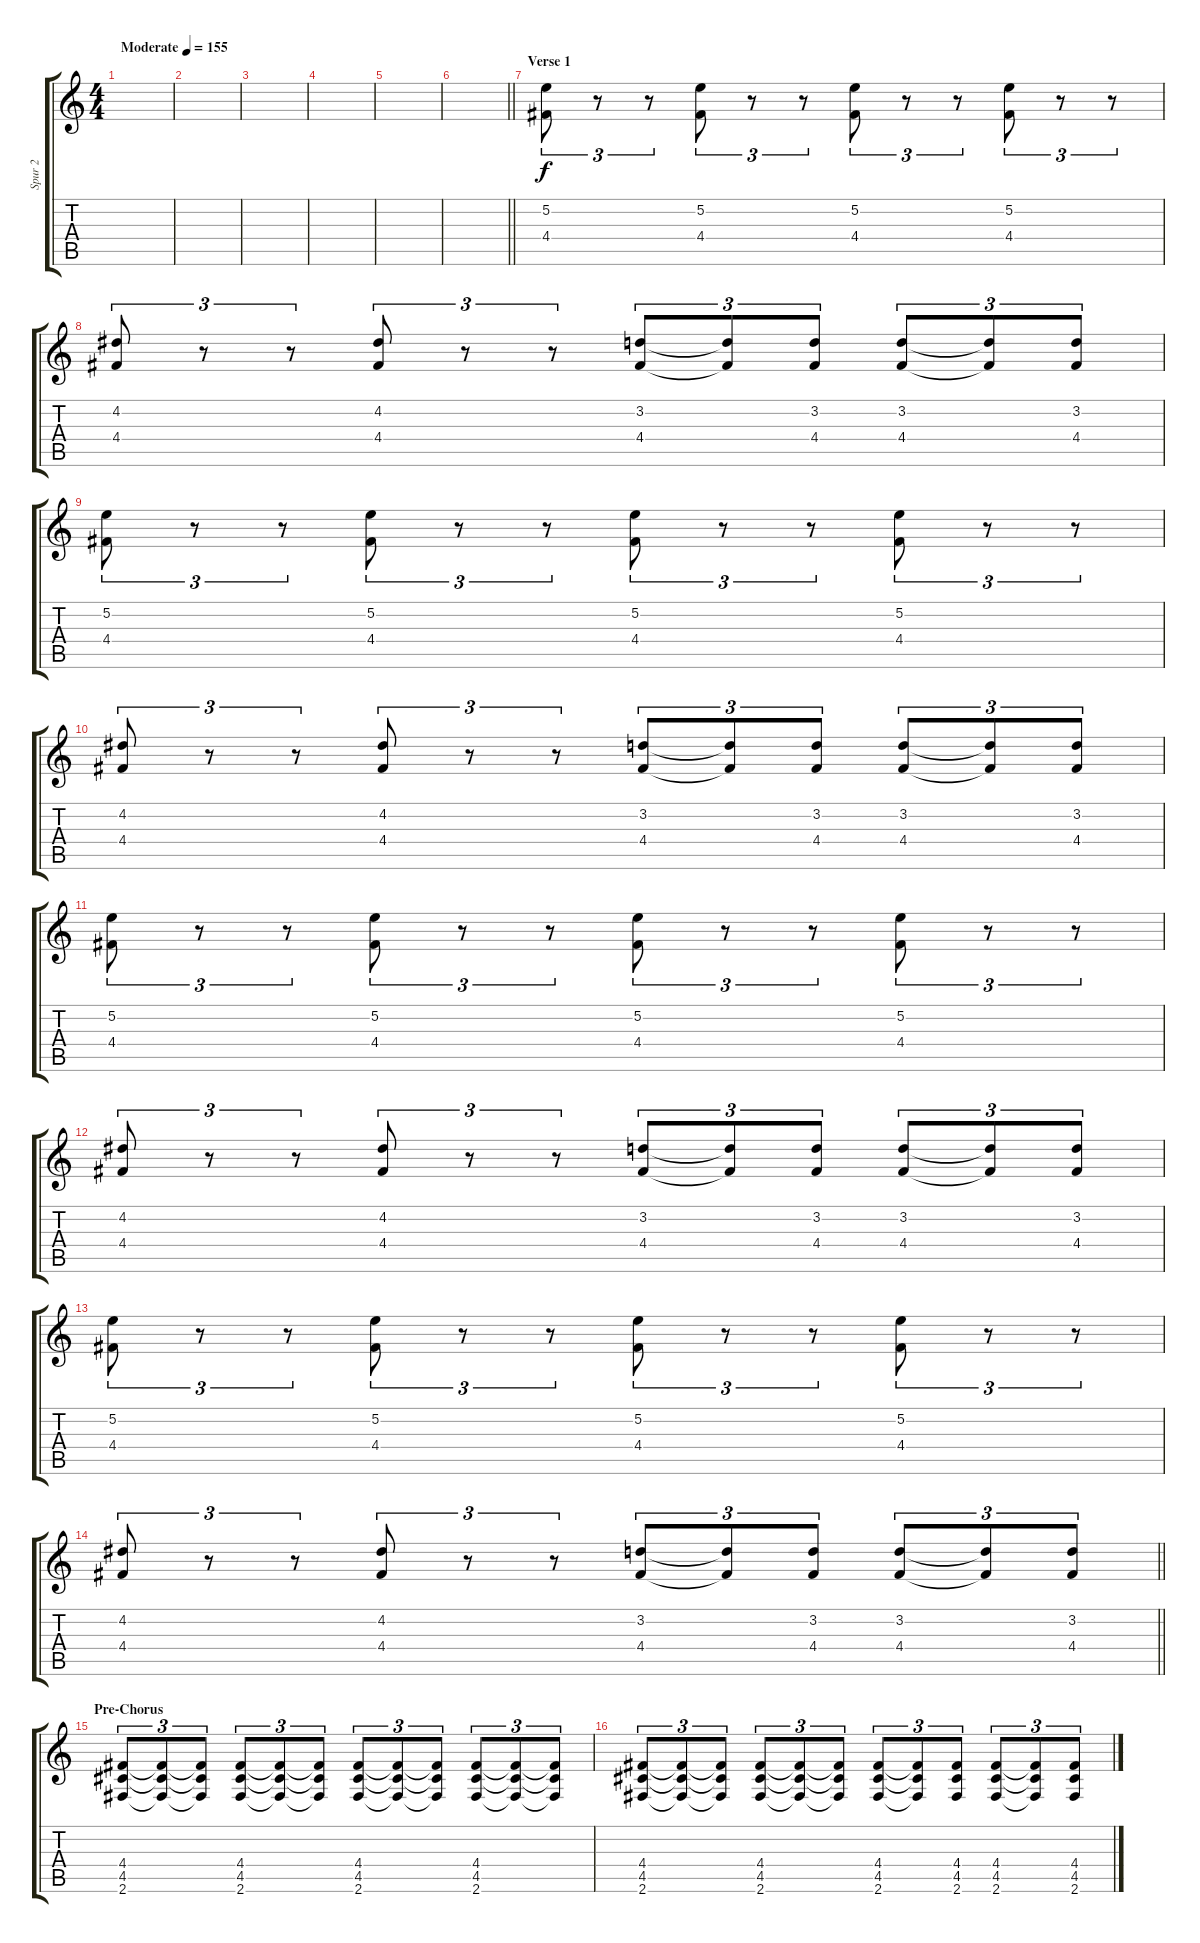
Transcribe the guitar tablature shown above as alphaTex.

\track ("Spur 2" "Spur 2") {instrument overdrivenguitar}
\staff {score tabs}
\tuning (E4 B3 G3 D3 A2 E2) {hide}
\ts (4 4)
\tempo (155 "Moderate")
\clef g2
\ks c
|
|
|
|
|
\barLineRight lightlight
|
\section ("" "Verse 1")
(5.2 4.4).8{tu (3 2)} r.8{tu (3 2)} r.8{tu (3 2)} (5.2 4.4).8{tu (3 2)} r.8{tu (3 2)} r.8{tu (3 2)} (5.2 4.4).8{tu (3 2)} r.8{tu (3 2)} r.8{tu (3 2)} (5.2 4.4).8{tu (3 2)} r.8{tu (3 2)} r.8{tu (3 2)} |
(4.2 4.4).8{tu (3 2)} r.8{tu (3 2)} r.8{tu (3 2)} (4.2 4.4).8{tu (3 2)} r.8{tu (3 2)} r.8{tu (3 2)} (3.2 4.4).8{tu (3 2)} (3.2{t} 4.4{t}).8{tu (3 2)} (3.2 4.4).8{tu (3 2)} (3.2 4.4).8{tu (3 2)} (3.2{t} 4.4{t}).8{tu (3 2)} (3.2 4.4).8{tu (3 2)} |
(5.2 4.4).8{tu (3 2)} r.8{tu (3 2)} r.8{tu (3 2)} (5.2 4.4).8{tu (3 2)} r.8{tu (3 2)} r.8{tu (3 2)} (5.2 4.4).8{tu (3 2)} r.8{tu (3 2)} r.8{tu (3 2)} (5.2 4.4).8{tu (3 2)} r.8{tu (3 2)} r.8{tu (3 2)} |
(4.2 4.4).8{tu (3 2)} r.8{tu (3 2)} r.8{tu (3 2)} (4.2 4.4).8{tu (3 2)} r.8{tu (3 2)} r.8{tu (3 2)} (3.2 4.4).8{tu (3 2)} (3.2{t} 4.4{t}).8{tu (3 2)} (3.2 4.4).8{tu (3 2)} (3.2 4.4).8{tu (3 2)} (3.2{t} 4.4{t}).8{tu (3 2)} (3.2 4.4).8{tu (3 2)} |
(5.2 4.4).8{tu (3 2)} r.8{tu (3 2)} r.8{tu (3 2)} (5.2 4.4).8{tu (3 2)} r.8{tu (3 2)} r.8{tu (3 2)} (5.2 4.4).8{tu (3 2)} r.8{tu (3 2)} r.8{tu (3 2)} (5.2 4.4).8{tu (3 2)} r.8{tu (3 2)} r.8{tu (3 2)} |
(4.2 4.4).8{tu (3 2)} r.8{tu (3 2)} r.8{tu (3 2)} (4.2 4.4).8{tu (3 2)} r.8{tu (3 2)} r.8{tu (3 2)} (3.2 4.4).8{tu (3 2)} (3.2{t} 4.4{t}).8{tu (3 2)} (3.2 4.4).8{tu (3 2)} (3.2 4.4).8{tu (3 2)} (3.2{t} 4.4{t}).8{tu (3 2)} (3.2 4.4).8{tu (3 2)} |
(5.2 4.4).8{tu (3 2)} r.8{tu (3 2)} r.8{tu (3 2)} (5.2 4.4).8{tu (3 2)} r.8{tu (3 2)} r.8{tu (3 2)} (5.2 4.4).8{tu (3 2)} r.8{tu (3 2)} r.8{tu (3 2)} (5.2 4.4).8{tu (3 2)} r.8{tu (3 2)} r.8{tu (3 2)} |
\barLineRight lightlight
(4.2 4.4).8{tu (3 2)} r.8{tu (3 2)} r.8{tu (3 2)} (4.2 4.4).8{tu (3 2)} r.8{tu (3 2)} r.8{tu (3 2)} (3.2 4.4).8{tu (3 2)} (3.2{t} 4.4{t}).8{tu (3 2)} (3.2 4.4).8{tu (3 2)} (3.2 4.4).8{tu (3 2)} (3.2{t} 4.4{t}).8{tu (3 2)} (3.2 4.4).8{tu (3 2)} |
\section ("" "Pre-Chorus")
(4.4 4.5 2.6).8{tu (3 2)} (4.4{t} 4.5{t} 2.6{t}).8{tu (3 2)} (4.4{t} 4.5{t} 2.6{t}).8{tu (3 2)} (4.4 4.5 2.6).8{tu (3 2)} (4.4{t} 4.5{t} 2.6{t}).8{tu (3 2)} (4.4{t} 4.5{t} 2.6{t}).8{tu (3 2)} (4.4 4.5 2.6).8{tu (3 2)} (4.4{t} 4.5{t} 2.6{t}).8{tu (3 2)} (4.4{t} 4.5{t} 2.6{t}).8{tu (3 2)} (4.4 4.5 2.6).8{tu (3 2)} (4.4{t} 4.5{t} 2.6{t}).8{tu (3 2)} (4.4{t} 4.5{t} 2.6{t}).8{tu (3 2)} |
(4.4 4.5 2.6).8{tu (3 2)} (4.4{t} 4.5{t} 2.6{t}).8{tu (3 2)} (4.4{t} 4.5{t} 2.6{t}).8{tu (3 2)} (4.4 4.5 2.6).8{tu (3 2)} (4.4{t} 4.5{t} 2.6{t}).8{tu (3 2)} (4.4{t} 4.5{t} 2.6{t}).8{tu (3 2)} (4.4 4.5 2.6).8{tu (3 2)} (4.4{t} 4.5{t} 2.6{t}).8{tu (3 2)} (4.4 4.5 2.6).8{tu (3 2)} (4.4 4.5 2.6).8{tu (3 2)} (4.4{t} 4.5{t} 2.6{t}).8{tu (3 2)} (4.4 4.5 2.6).8{tu (3 2)}
